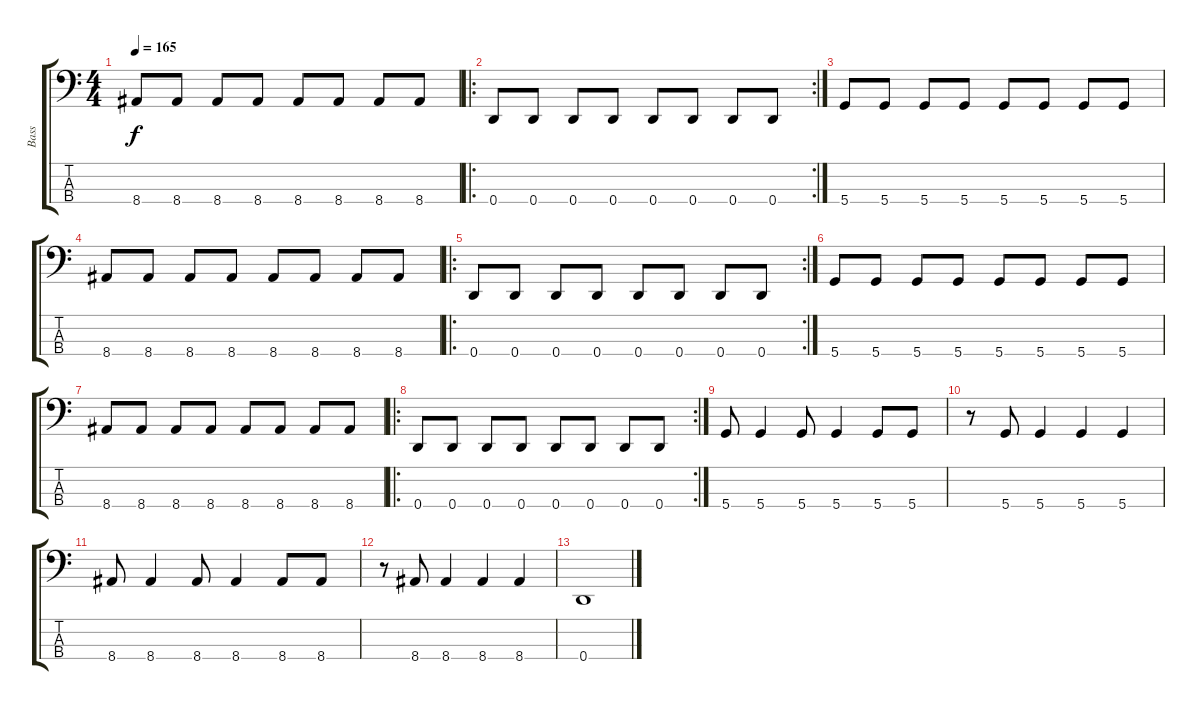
\track ("Bass" "Bass") {instrument electricbassfinger}
\staff {score tabs}
\tuning (G2 D2 A1 D1) {hide}
\ts (4 4)
\tempo 165
\clef f4
\ks c
8.4.8{dy f} 8.4.8 8.4.8 8.4.8 8.4.8 8.4.8 8.4.8 8.4.8 |
\ro
\rc 2
0.4.8 0.4.8 0.4.8 0.4.8 0.4.8 0.4.8 0.4.8 0.4.8 |
5.4.8 5.4.8 5.4.8 5.4.8 5.4.8 5.4.8 5.4.8 5.4.8 |
8.4.8 8.4.8 8.4.8 8.4.8 8.4.8 8.4.8 8.4.8 8.4.8 |
\ro
\rc 2
0.4.8 0.4.8 0.4.8 0.4.8 0.4.8 0.4.8 0.4.8 0.4.8 |
5.4.8 5.4.8 5.4.8 5.4.8 5.4.8 5.4.8 5.4.8 5.4.8 |
8.4.8 8.4.8 8.4.8 8.4.8 8.4.8 8.4.8 8.4.8 8.4.8 |
\ro
\rc 2
0.4.8 0.4.8 0.4.8 0.4.8 0.4.8 0.4.8 0.4.8 0.4.8 |
5.4.8 5.4.4 5.4.8 5.4.4 5.4.8 5.4.8 |
r.8 5.4.8 5.4.4 5.4.4 5.4.4 |
8.4.8 8.4.4 8.4.8 8.4.4 8.4.8 8.4.8 |
r.8 8.4.8 8.4.4 8.4.4 8.4.4 |
0.4.1
